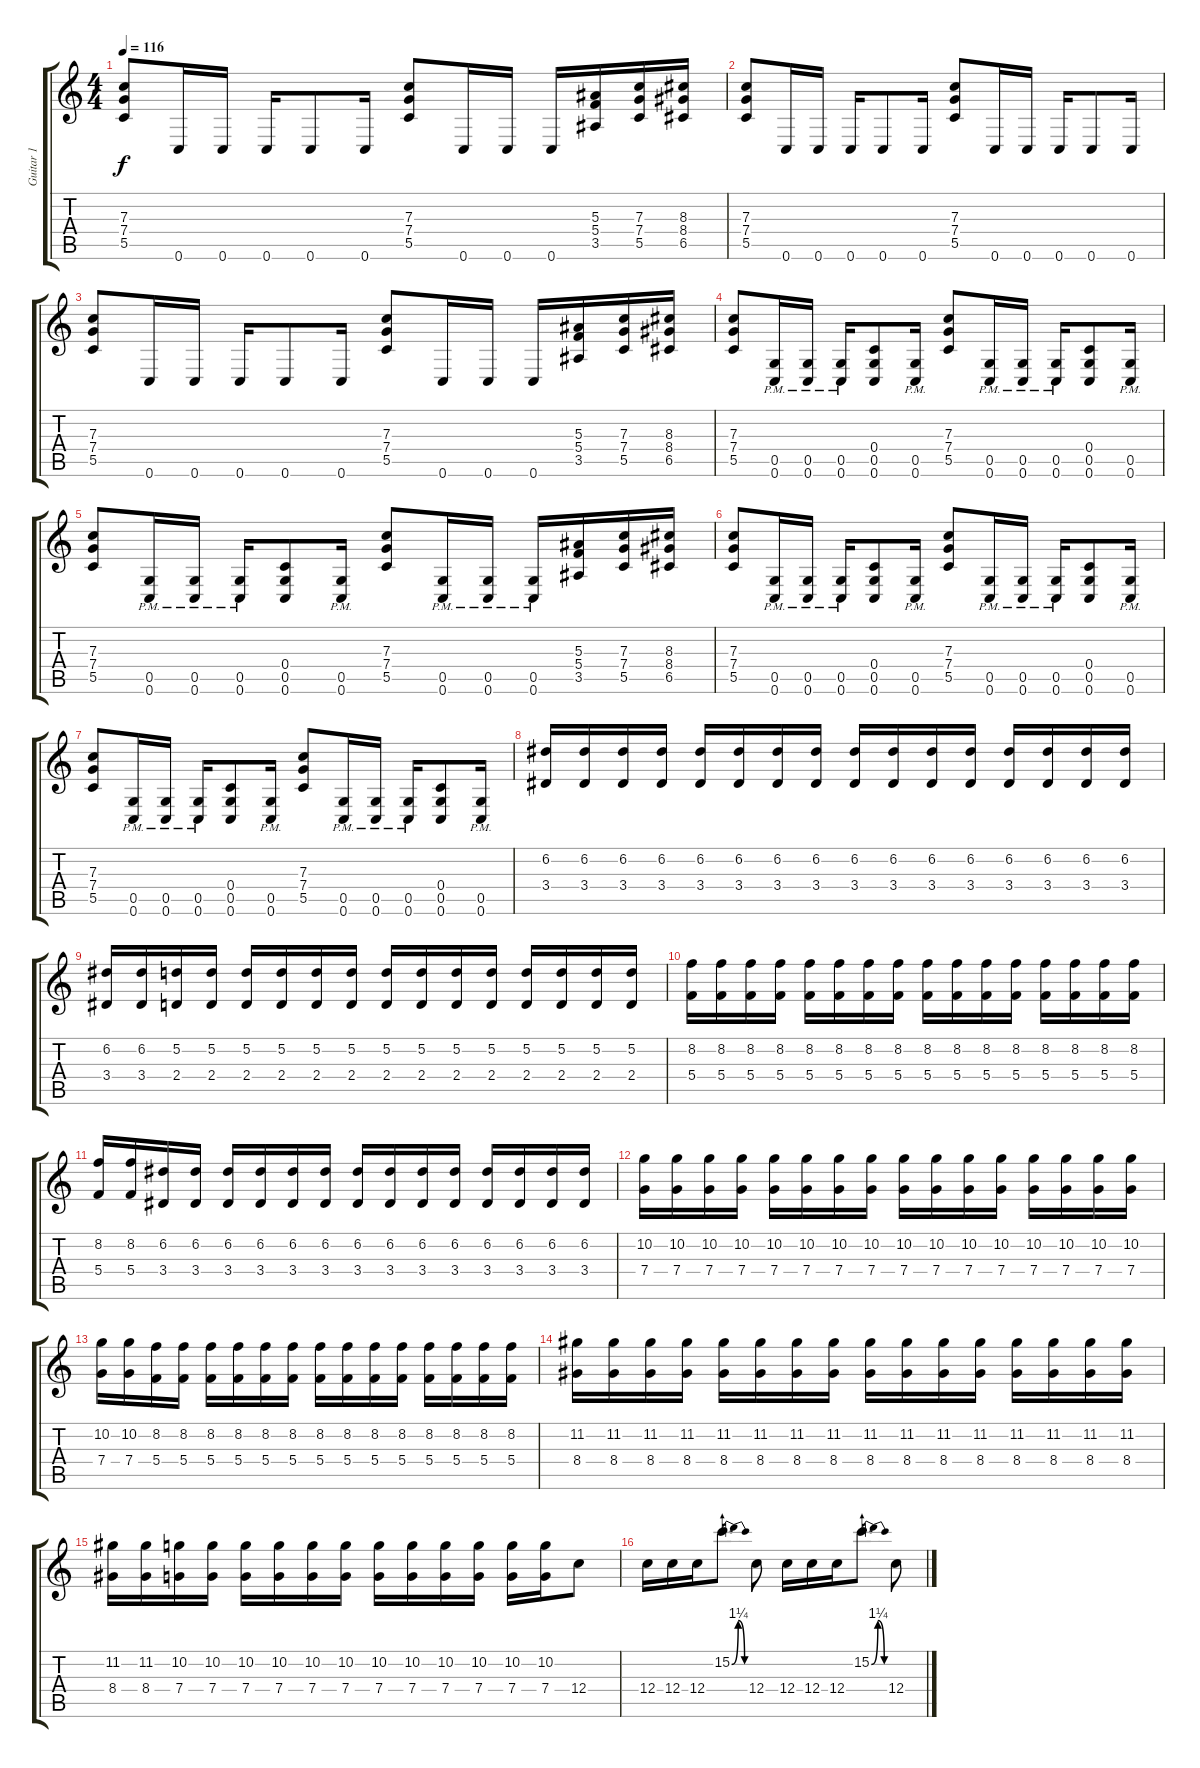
\track ("Guitar 1" "Guitar 1") {instrument distortionguitar}
\staff {score tabs}
\tuning (D4 A3 F3 C3 G2 C2) {hide}
\ts (4 4)
\tempo 116
\clef g2
\ks c
(7.3 7.4 5.5).8{dy f} 0.6.16 0.6.16 0.6.16 0.6.8 0.6.16 (7.3 7.4 5.5).8 0.6.16 0.6.16 0.6.16 (5.3 5.4 3.5).16 (7.3 7.4 5.5).16 (8.3 8.4 6.5).16 |
(7.3 7.4 5.5).8 0.6.16 0.6.16 0.6.16 0.6.8 0.6.16 (7.3 7.4 5.5).8 0.6.16 0.6.16 0.6.16 0.6.8 0.6.16 |
(7.3 7.4 5.5).8 0.6.16 0.6.16 0.6.16 0.6.8 0.6.16 (7.3 7.4 5.5).8 0.6.16 0.6.16 0.6.16 (5.3 5.4 3.5).16 (7.3 7.4 5.5).16 (8.3 8.4 6.5).16 |
(7.3 7.4 5.5).8 (0.5{pm} 0.6{pm}).16 (0.5{pm} 0.6{pm}).16 (0.5{pm} 0.6{pm}).16 (0.4 0.5 0.6).8 (0.5{pm} 0.6{pm}).16 (7.3 7.4 5.5).8 (0.5{pm} 0.6{pm}).16 (0.5{pm} 0.6{pm}).16 (0.5{pm} 0.6{pm}).16 (0.4 0.5 0.6).8 (0.5{pm} 0.6{pm}).16 |
(7.3 7.4 5.5).8 (0.5{pm} 0.6{pm}).16 (0.5{pm} 0.6{pm}).16 (0.5{pm} 0.6{pm}).16 (0.4 0.5 0.6).8 (0.5{pm} 0.6{pm}).16 (7.3 7.4 5.5).8 (0.5{pm} 0.6{pm}).16 (0.5{pm} 0.6{pm}).16 (0.5{pm} 0.6{pm}).16 (5.3 5.4 3.5).16 (7.3 7.4 5.5).16 (8.3 8.4 6.5).16 |
(7.3 7.4 5.5).8 (0.5{pm} 0.6{pm}).16 (0.5{pm} 0.6{pm}).16 (0.5{pm} 0.6{pm}).16 (0.4 0.5 0.6).8 (0.5{pm} 0.6{pm}).16 (7.3 7.4 5.5).8 (0.5{pm} 0.6{pm}).16 (0.5{pm} 0.6{pm}).16 (0.5{pm} 0.6{pm}).16 (0.4 0.5 0.6).8 (0.5{pm} 0.6{pm}).16 |
(7.3 7.4 5.5).8 (0.5{pm} 0.6{pm}).16 (0.5{pm} 0.6{pm}).16 (0.5{pm} 0.6{pm}).16 (0.4 0.5 0.6).8 (0.5{pm} 0.6{pm}).16 (7.3 7.4 5.5).8 (0.5{pm} 0.6{pm}).16 (0.5{pm} 0.6{pm}).16 (0.5{pm} 0.6{pm}).16 (0.4 0.5 0.6).8 (0.5{pm} 0.6{pm}).16 |
(6.2 3.4).16 (6.2 3.4).16 (6.2 3.4).16 (6.2 3.4).16 (6.2 3.4).16 (6.2 3.4).16 (6.2 3.4).16 (6.2 3.4).16 (6.2 3.4).16 (6.2 3.4).16 (6.2 3.4).16 (6.2 3.4).16 (6.2 3.4).16 (6.2 3.4).16 (6.2 3.4).16 (6.2 3.4).16 |
(6.2 3.4).16 (6.2 3.4).16 (5.2 2.4).16 (5.2 2.4).16 (5.2 2.4).16 (5.2 2.4).16 (5.2 2.4).16 (5.2 2.4).16 (5.2 2.4).16 (5.2 2.4).16 (5.2 2.4).16 (5.2 2.4).16 (5.2 2.4).16 (5.2 2.4).16 (5.2 2.4).16 (5.2 2.4).16 |
(8.2 5.4).16 (8.2 5.4).16 (8.2 5.4).16 (8.2 5.4).16 (8.2 5.4).16 (8.2 5.4).16 (8.2 5.4).16 (8.2 5.4).16 (8.2 5.4).16 (8.2 5.4).16 (8.2 5.4).16 (8.2 5.4).16 (8.2 5.4).16 (8.2 5.4).16 (8.2 5.4).16 (8.2 5.4).16 |
(8.2 5.4).16 (8.2 5.4).16 (6.2 3.4).16 (6.2 3.4).16 (6.2 3.4).16 (6.2 3.4).16 (6.2 3.4).16 (6.2 3.4).16 (6.2 3.4).16 (6.2 3.4).16 (6.2 3.4).16 (6.2 3.4).16 (6.2 3.4).16 (6.2 3.4).16 (6.2 3.4).16 (6.2 3.4).16 |
(10.2 7.4).16 (10.2 7.4).16 (10.2 7.4).16 (10.2 7.4).16 (10.2 7.4).16 (10.2 7.4).16 (10.2 7.4).16 (10.2 7.4).16 (10.2 7.4).16 (10.2 7.4).16 (10.2 7.4).16 (10.2 7.4).16 (10.2 7.4).16 (10.2 7.4).16 (10.2 7.4).16 (10.2 7.4).16 |
(10.2 7.4).16 (10.2 7.4).16 (8.2 5.4).16 (8.2 5.4).16 (8.2 5.4).16 (8.2 5.4).16 (8.2 5.4).16 (8.2 5.4).16 (8.2 5.4).16 (8.2 5.4).16 (8.2 5.4).16 (8.2 5.4).16 (8.2 5.4).16 (8.2 5.4).16 (8.2 5.4).16 (8.2 5.4).16 |
(11.2 8.4).16 (11.2 8.4).16 (11.2 8.4).16 (11.2 8.4).16 (11.2 8.4).16 (11.2 8.4).16 (11.2 8.4).16 (11.2 8.4).16 (11.2 8.4).16 (11.2 8.4).16 (11.2 8.4).16 (11.2 8.4).16 (11.2 8.4).16 (11.2 8.4).16 (11.2 8.4).16 (11.2 8.4).16 |
(11.2 8.4).16 (11.2 8.4).16 (10.2 7.4).16 (10.2 7.4).16 (10.2 7.4).16 (10.2 7.4).16 (10.2 7.4).16 (10.2 7.4).16 (10.2 7.4).16 (10.2 7.4).16 (10.2 7.4).16 (10.2 7.4).16 (10.2 7.4).16 (10.2 7.4).16 12.4.8 |
12.4.16 12.4.16 12.4.16 15.2{be (bendrelease 0 0 15 5 15 5 60 0)}.8{d} 12.4.8 12.4.16 12.4.16 12.4.16 15.2{be (bendrelease 0 0 15 5 15 5 60 0)}.8{d} 12.4.8
